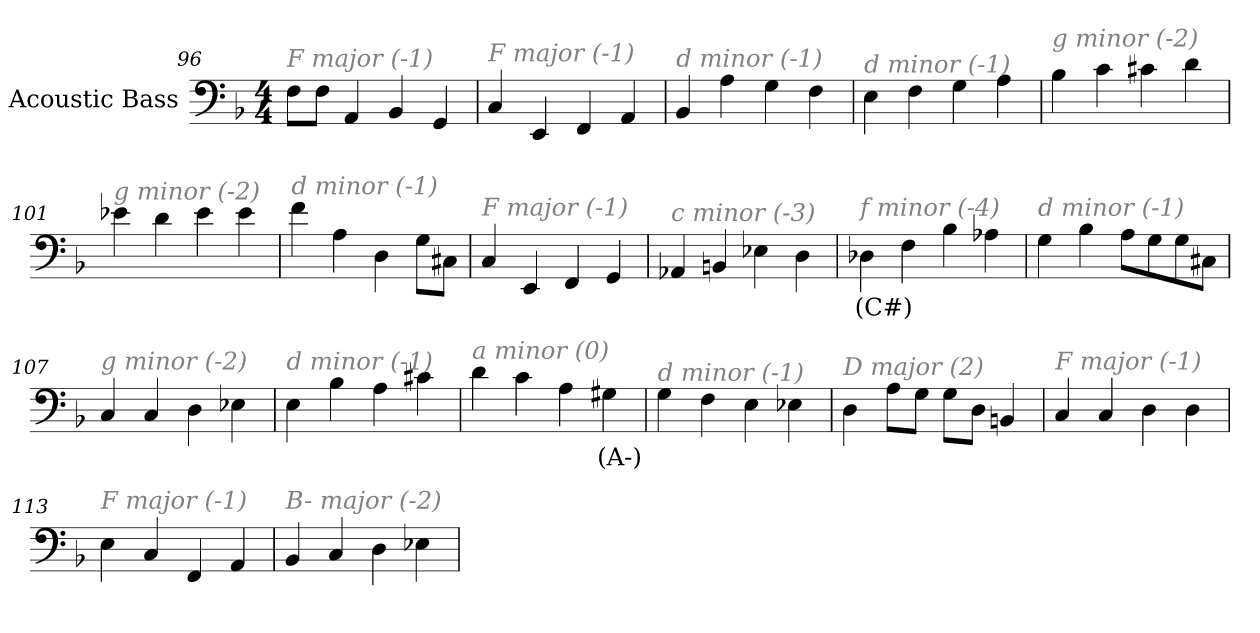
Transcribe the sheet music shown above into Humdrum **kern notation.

**kern	**text
*part1	*part1
*staff1	*staff1
*I"Acoustic Bass	*
*clefF4	*
*ITrd7c12	*
*k[b-]	*
*F:	*
*M4/4	*
=96	=96
!LO:TX:i:color=#808080:t=F major (-1)	!
8FFL	.
8FFJ	.
4AAA	.
4BBB-	.
4GGG	.
=97	=97
!LO:TX:i:color=#808080:t=F major (-1)	!
4CC	.
4EEE	.
4FFF	.
4AAA	.
=98	=98
!LO:TX:i:color=#808080:t=d minor (-1)	!
4BBB-	.
4AA	.
4GG	.
4FF	.
=99	=99
!LO:TX:i:color=#808080:t=d minor (-1)	!
4EE	.
4FF	.
4GG	.
4AA	.
=100	=100
!LO:TX:i:color=#808080:t=g minor (-2)	!
4BB-	.
4C	.
4C#X	.
4D	.
=101	=101
!LO:TX:i:color=#808080:t=g minor (-2)	!
4E-X	.
4D	.
4E-	.
4E-	.
=102	=102
!LO:TX:i:color=#808080:t=d minor (-1)	!
4F	.
4AA	.
4DD	.
8GGL	.
8CC#XJ	.
=103	=103
!LO:TX:i:color=#808080:t=F major (-1)	!
4CC	.
4EEE	.
4FFF	.
4GGG	.
=104	=104
!LO:TX:i:color=#808080:t=c minor (-3)	!
4AAA-X	.
4BBBn	.
4EE-X	.
4DD	.
=105	=105
!LO:TX:i:color=#808080:t=f minor (-4)	!
4DD-Xi	(C#)
4FF	.
4BB-	.
4AA-X	.
=106	=106
!LO:TX:i:color=#808080:t=d minor (-1)	!
4GG	.
4BB-	.
8AAL	.
8GG	.
8GG	.
8CC#XJ	.
=107	=107
!LO:TX:i:color=#808080:t=g minor (-2)	!
4CC	.
4CC	.
4DD	.
4EE-X	.
=108	=108
!LO:TX:i:color=#808080:t=d minor (-1)	!
4EE	.
4BB-	.
4AA	.
4C#X	.
=109	=109
!LO:TX:i:color=#808080:t=a minor (0)	!
4D	.
4C	.
4AA	.
4GG#Xi	(A-)
=110	=110
!LO:TX:i:color=#808080:t=d minor (-1)	!
4GG	.
4FF	.
4EE	.
4EE-X	.
=111	=111
!LO:TX:i:color=#808080:t=D major (2)	!
4DD	.
8AAL	.
8GGJ	.
8GGL	.
8DDJ	.
4BBBn	.
=112	=112
!LO:TX:i:color=#808080:t=F major (-1)	!
4CC	.
4CC	.
4DD	.
4DD	.
=113	=113
!LO:TX:i:color=#808080:t=F major (-1)	!
4EE	.
4CC	.
4FFF	.
4AAA	.
=114	=114
!LO:TX:i:color=#808080:t=B- major (-2)	!
4BBB-	.
4CC	.
4DD	.
4EE-X	.
=	=
*-	*-
